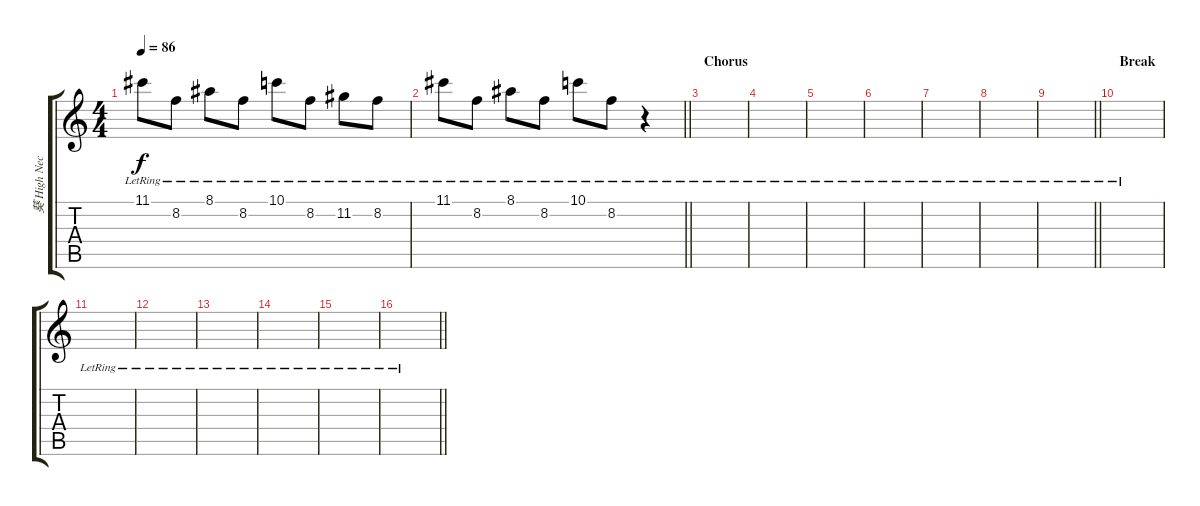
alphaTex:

\track ("葵 High Neck" "葵 High Nec") {instrument acousticguitarsteel}
\staff {score tabs}
\tuning (D4 A3 F3 C3 G2 D2) {hide}
\ts (4 4)
\tempo 86
\clef g2
\ks c
11.1{lr}.8{dy f} 8.2{lr}.8 8.1{lr}.8 8.2{lr}.8 10.1{lr}.8 8.2{lr}.8 11.2{lr}.8 8.2{lr}.8 |
\barLineRight lightlight
11.1{lr}.8 8.2{lr}.8 8.1{lr}.8 8.2{lr}.8 10.1{lr}.8 8.2{lr}.8 r.4 |
\section ("" "Chorus")
|
|
|
|
|
|
\barLineRight lightlight
|
\section ("" "Break")
|
|
|
|
|
|
\barLineRight lightlight
